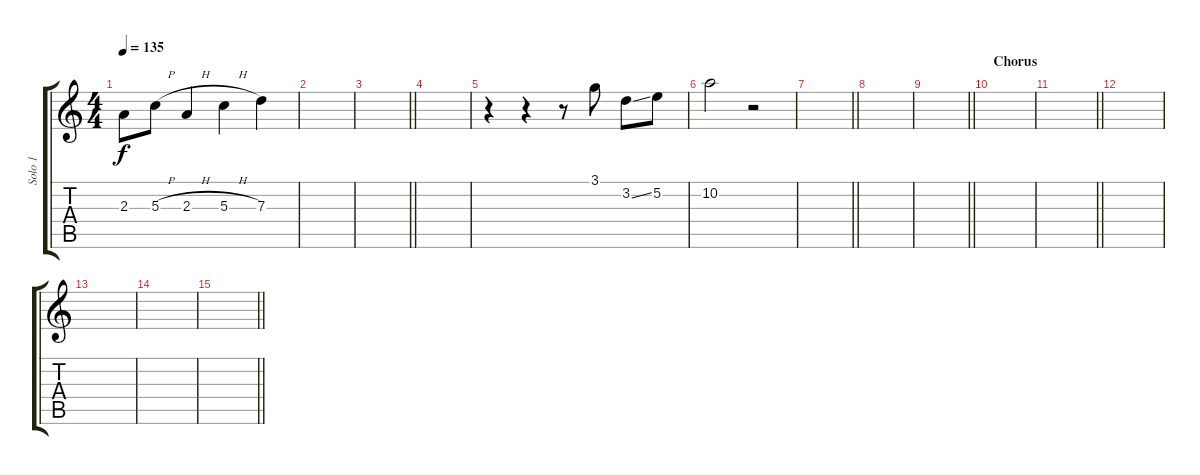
\track ("Solo 1" "Solo 1") {instrument electricguitarjazz}
\staff {score tabs}
\tuning (E4 B3 G3 D3 A2 E2) {hide}
\ts (4 4)
\tempo 135
\clef g2
\ks c
2.3.8{dy f} 5.3{h}.8 2.3{h}.4 5.3{h}.4 7.3.4 |
|
\barLineRight lightlight
|
|
r.4 r.4 r.8 3.1.8 3.2{ss}.8 5.2.8 |
10.2.2 r.2 |
\barLineRight lightlight
|
|
\barLineRight lightlight
|
\section ("" "Chorus")
|
\barLineRight lightlight
|
|
|
|
\barLineRight lightlight
